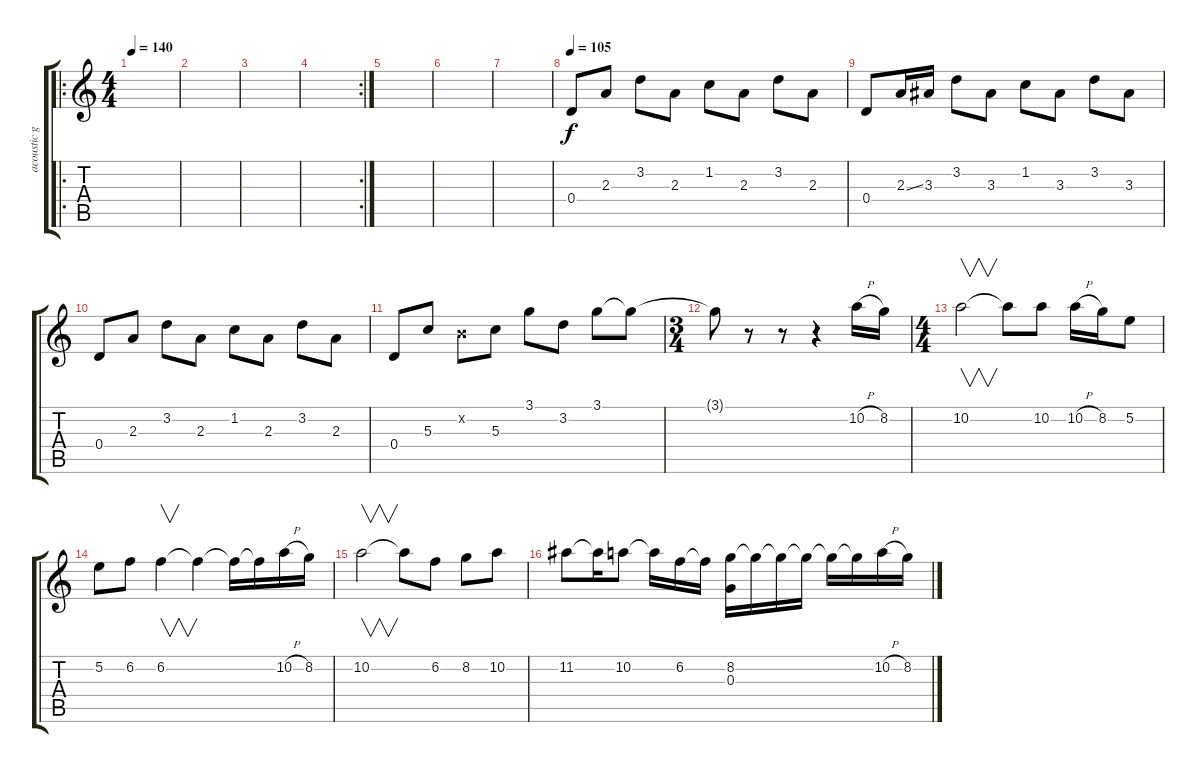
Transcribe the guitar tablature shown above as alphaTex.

\track ("acoustic guitar 1" "acoustic g") {instrument acousticguitarsteel}
\staff {score tabs}
\tuning (E4 B3 G3 D3 A2 E2) {hide}
\ro
\ts (4 4)
\tempo 140
\clef g2
\ks c
|
|
|
\rc 2
|
|
|
|
\tempo 113
\tempo 105
0.4.8 2.3.8 3.2.8 2.3.8 1.2.8 2.3.8 3.2.8 2.3.8 |
0.4.8 2.3{ss}.16 3.3.16 3.2.8 3.3.8 1.2.8 3.3.8 3.2.8 3.3.8 |
0.4.8 2.3.8 3.2.8 2.3.8 1.2.8 2.3.8 3.2.8 2.3.8 |
0.4.8 5.3.8 0.2{x}.8 5.3.8 3.1.8 3.2.8 3.1.8 3.1{t}.8 |
\ts (3 4)
3.1{t}.8 r.8 r.8 r.4 10.2{h}.16 8.2.16 |
\ts (4 4)
10.2.2{v} 10.2{t}.8 10.2.8 10.2{h}.16 8.2.16 5.2.8 |
5.2.8 6.2.8 6.2.4{v} 6.2{t}.4 6.2{t}.16 6.2{t}.16 10.2{h}.16 8.2.16 |
10.2.2{v} 10.2{t}.8 6.2.8 8.2.8 10.2.8 |
11.2.8 11.2{t}.16 10.2.8 10.2{t}.16 6.2.16 6.2{t}.16 (8.2 0.3).16 8.2{t}.16 8.2{t}.16 8.2{t}.16 8.2{t}.16 8.2{t}.16 10.2{h}.16 8.2.16
